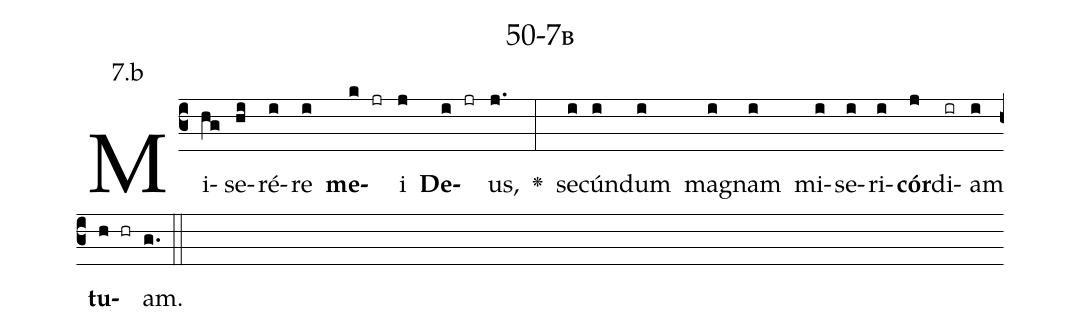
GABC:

name: 50-7b;
annotation: 7.b;
%%
(c3)Mi(hg)se(hi)ré(i)re(i) <b>me</b>(k jr)i(j) <b>De</b>(i jr)us,(j.) <v>\greheightstar</v>(:) se(i)cún(i)dum(i) ma(i)gnam(i) mi(i)se(i)ri(i)<b>cór</b>(j)di(ir)am(i) <b>tu</b>(h hr)am.(g.) (::)


%E(i) u(i) o(j) u(i) a(h) e.(g.) (::)
